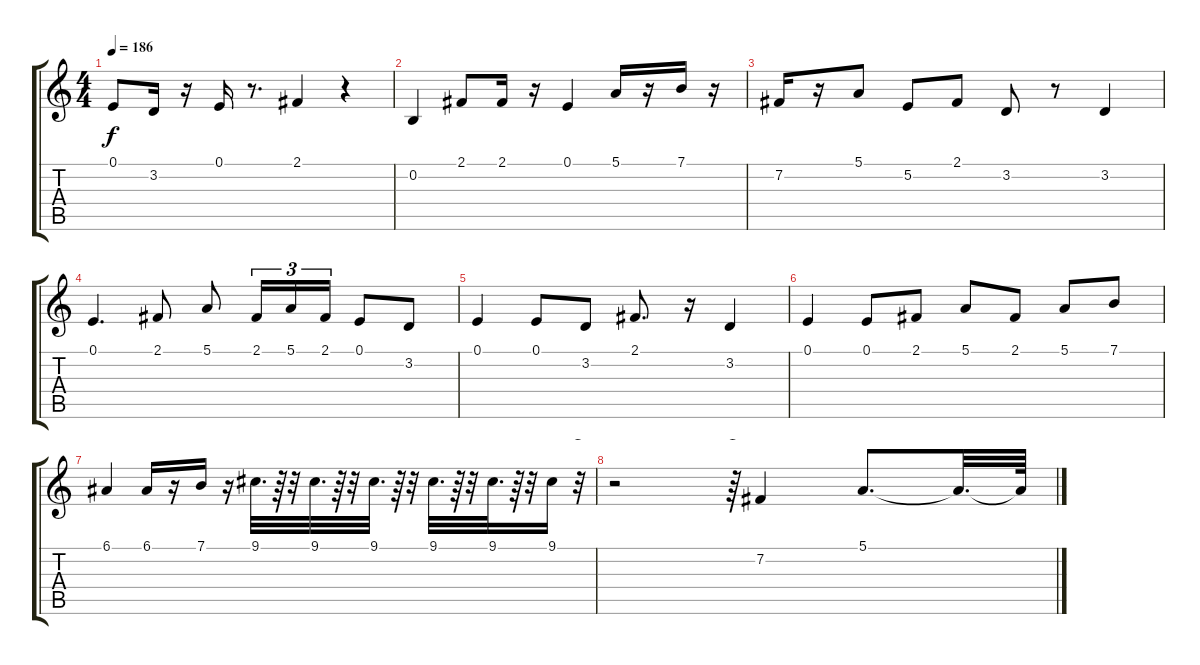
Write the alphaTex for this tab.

\track "" {instrument vibraphone}
\staff {score tabs}
\tuning (E4 B3 G3 D3 A2 E2) {hide}
\ts (4 4)
\tempo 186
\clef g2
\ks c
0.1.8{dy f} 3.2.16 r.16 0.1.16 r.8{d} 2.1.4 r.4 |
0.2.4 2.1.8 2.1.16 r.16 0.1.4 5.1.16 r.16 7.1.16 r.16 |
7.2.16 r.16 5.1.8 5.2.8 2.1.8 3.2.8 r.8 3.2.4 |
0.1.4{d} 2.1.8 5.1.8 2.1.16{tu (3 2)} 5.1.16{tu (3 2)} 2.1.16{tu (3 2)} 0.1.8 3.2.8 |
0.1.4 0.1.8 3.2.8 2.1.8{d} r.16 3.2.4 |
0.1.4 0.1.8 2.1.8 5.1.8 2.1.8 5.1.8 7.1.8 |
6.1.4 6.1.16 r.16 7.1.16 r.16 9.1.32{d} r.64 r.32 9.1.32{d} r.64 r.32 9.1.32{d} r.64 r.32 9.1.32{d} r.64 r.32 9.1.32{d} r.64 r.32 9.1.16 r.32{tu (3 2)} |
r.2 r.64{tu (3 2)} 7.2.4 5.1.8{d} 5.1{t}.32{d} 5.1{t}.64
